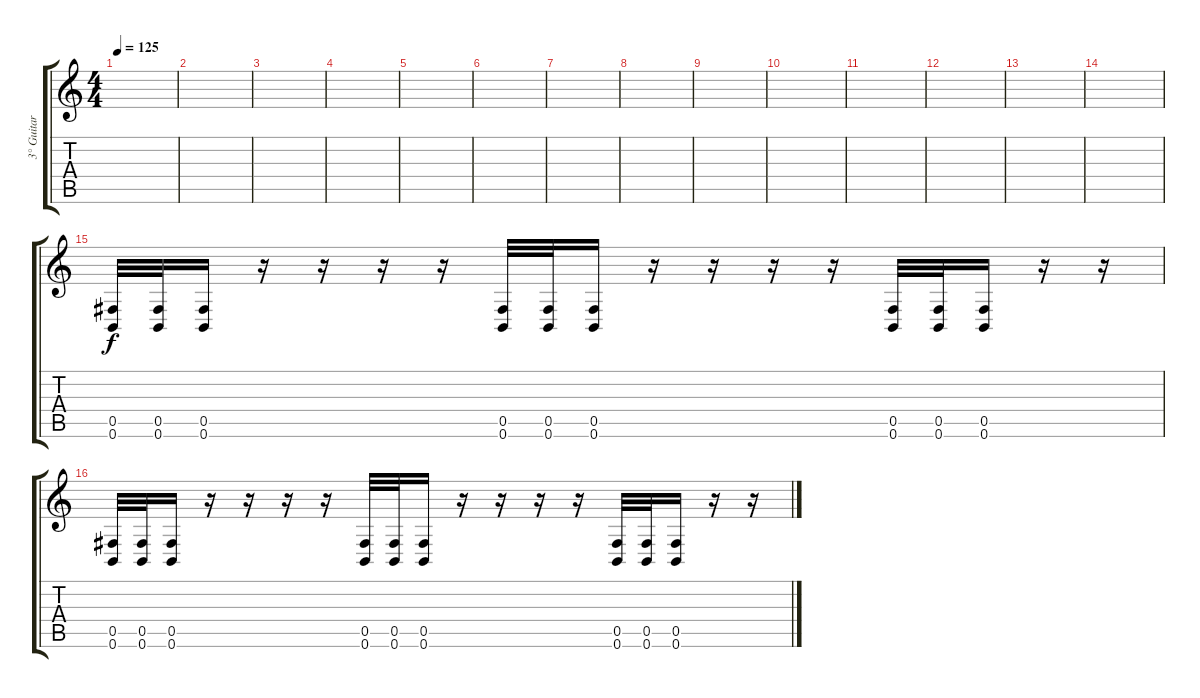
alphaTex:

\track ("3° Guitar" "3° Guitar") {instrument distortionguitar}
\staff {score tabs}
\tuning (Db4 Ab3 E3 B2 Gb2 B1) {hide}
\ts (4 4)
\tempo 125
\clef g2
\ks c
|
|
|
|
|
|
|
|
|
|
|
|
|
|
(0.5 0.6).32 (0.5 0.6).32 (0.5 0.6).16 r.16 r.16 r.16 r.16 (0.5 0.6).32 (0.5 0.6).32 (0.5 0.6).16 r.16 r.16 r.16 r.16 (0.5 0.6).32 (0.5 0.6).32 (0.5 0.6).16 r.16 r.16 |
(0.5 0.6).32 (0.5 0.6).32 (0.5 0.6).16 r.16 r.16 r.16 r.16 (0.5 0.6).32 (0.5 0.6).32 (0.5 0.6).16 r.16 r.16 r.16 r.16 (0.5 0.6).32 (0.5 0.6).32 (0.5 0.6).16 r.16 r.16
